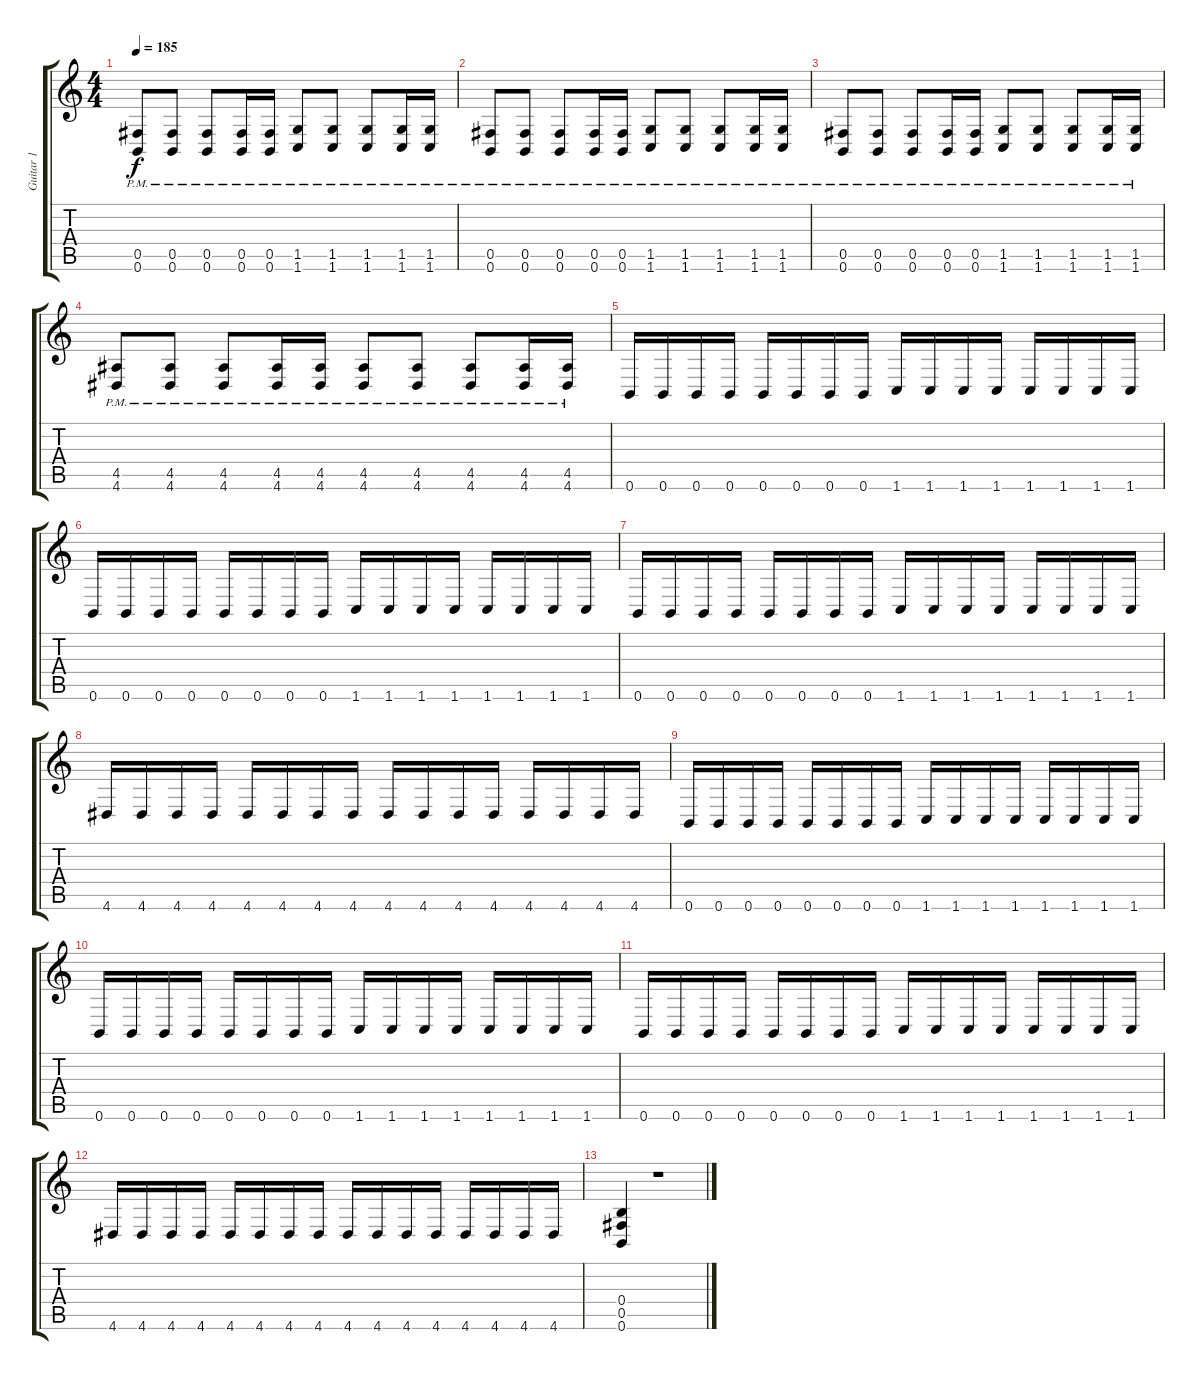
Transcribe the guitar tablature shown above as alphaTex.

\track ("Guitar 1" "Guitar 1") {instrument distortionguitar}
\staff {score tabs}
\tuning (Db4 Ab3 E3 B2 Gb2 B1) {hide}
\ts (4 4)
\tempo 185
\clef g2
\ks c
(0.5{pm} 0.6{pm}).8{dy f} (0.5{pm} 0.6{pm}).8 (0.5{pm} 0.6{pm}).8 (0.5{pm} 0.6{pm}).16 (0.5{pm} 0.6{pm}).16 (1.5{pm} 1.6{pm}).8 (1.5{pm} 1.6{pm}).8 (1.5{pm} 1.6{pm}).8 (1.5{pm} 1.6{pm}).16 (1.5{pm} 1.6{pm}).16 |
(0.5{pm} 0.6{pm}).8 (0.5{pm} 0.6{pm}).8 (0.5{pm} 0.6{pm}).8 (0.5{pm} 0.6{pm}).16 (0.5{pm} 0.6{pm}).16 (1.5{pm} 1.6{pm}).8 (1.5{pm} 1.6{pm}).8 (1.5{pm} 1.6{pm}).8 (1.5{pm} 1.6{pm}).16 (1.5{pm} 1.6{pm}).16 |
(0.5{pm} 0.6{pm}).8 (0.5{pm} 0.6{pm}).8 (0.5{pm} 0.6{pm}).8 (0.5{pm} 0.6{pm}).16 (0.5{pm} 0.6{pm}).16 (1.5{pm} 1.6{pm}).8 (1.5{pm} 1.6{pm}).8 (1.5{pm} 1.6{pm}).8 (1.5{pm} 1.6{pm}).16 (1.5{pm} 1.6{pm}).16 |
(4.5{pm} 4.6{pm}).8 (4.5{pm} 4.6{pm}).8 (4.5{pm} 4.6{pm}).8 (4.5{pm} 4.6{pm}).16 (4.5{pm} 4.6{pm}).16 (4.5{pm} 4.6{pm}).8 (4.5{pm} 4.6{pm}).8 (4.5{pm} 4.6{pm}).8 (4.5{pm} 4.6{pm}).16 (4.5{pm} 4.6{pm}).16 |
0.6.16 0.6.16 0.6.16 0.6.16 0.6.16 0.6.16 0.6.16 0.6.16 1.6.16 1.6.16 1.6.16 1.6.16 1.6.16 1.6.16 1.6.16 1.6.16 |
0.6.16 0.6.16 0.6.16 0.6.16 0.6.16 0.6.16 0.6.16 0.6.16 1.6.16 1.6.16 1.6.16 1.6.16 1.6.16 1.6.16 1.6.16 1.6.16 |
0.6.16 0.6.16 0.6.16 0.6.16 0.6.16 0.6.16 0.6.16 0.6.16 1.6.16 1.6.16 1.6.16 1.6.16 1.6.16 1.6.16 1.6.16 1.6.16 |
4.6.16 4.6.16 4.6.16 4.6.16 4.6.16 4.6.16 4.6.16 4.6.16 4.6.16 4.6.16 4.6.16 4.6.16 4.6.16 4.6.16 4.6.16 4.6.16 |
0.6.16 0.6.16 0.6.16 0.6.16 0.6.16 0.6.16 0.6.16 0.6.16 1.6.16 1.6.16 1.6.16 1.6.16 1.6.16 1.6.16 1.6.16 1.6.16 |
0.6.16 0.6.16 0.6.16 0.6.16 0.6.16 0.6.16 0.6.16 0.6.16 1.6.16 1.6.16 1.6.16 1.6.16 1.6.16 1.6.16 1.6.16 1.6.16 |
0.6.16 0.6.16 0.6.16 0.6.16 0.6.16 0.6.16 0.6.16 0.6.16 1.6.16 1.6.16 1.6.16 1.6.16 1.6.16 1.6.16 1.6.16 1.6.16 |
4.6.16 4.6.16 4.6.16 4.6.16 4.6.16 4.6.16 4.6.16 4.6.16 4.6.16 4.6.16 4.6.16 4.6.16 4.6.16 4.6.16 4.6.16 4.6.16 |
(0.4 0.5 0.6).4 r.1
